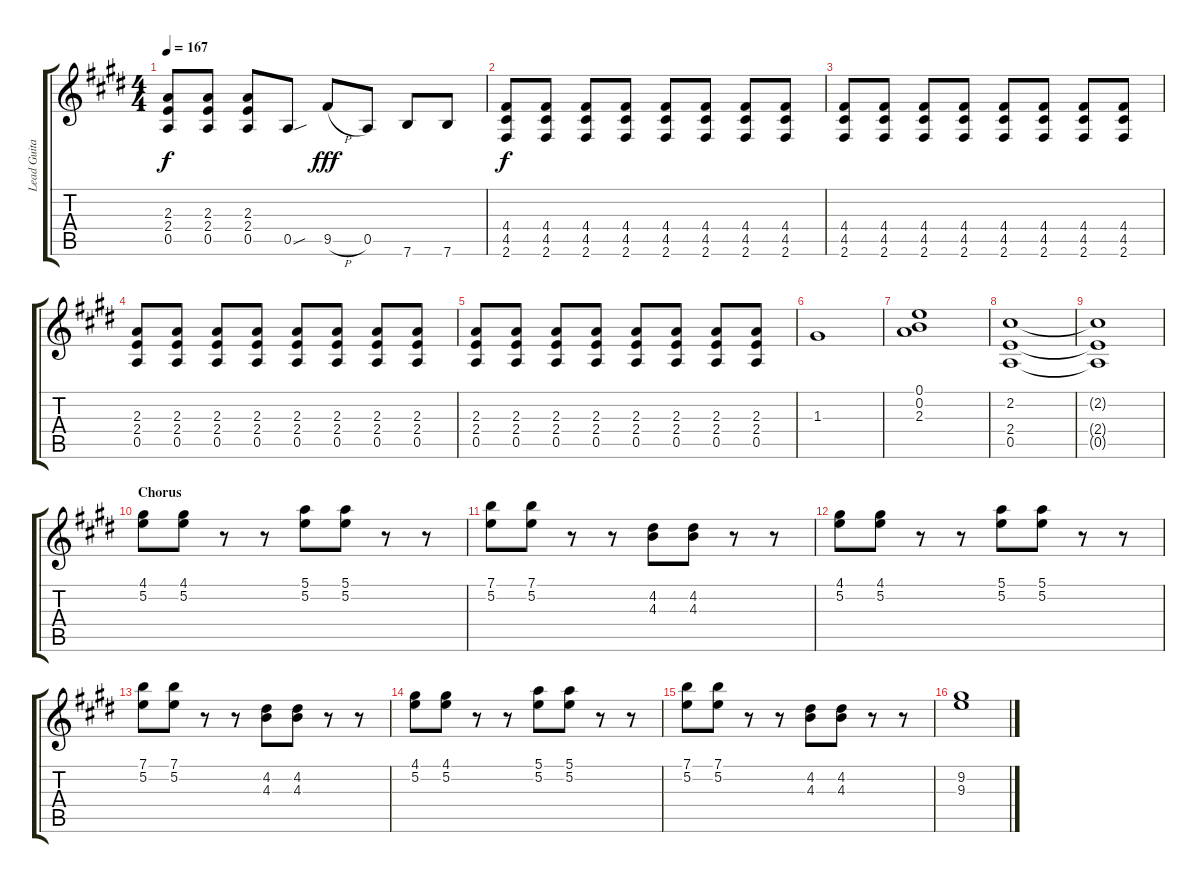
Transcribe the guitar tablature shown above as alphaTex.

\track ("Lead Guitar" "Lead Guita") {instrument distortionguitar}
\staff {score tabs}
\tuning (E4 B3 G3 D3 A2 E2) {hide}
\ts (4 4)
\tempo 167
\clef g2
\ks e
(2.3 2.4 0.5).8{dy f} (2.3 2.4 0.5).8 (2.3 2.4 0.5).8 0.5{sou}.8 9.5{h}.8{dy fff} 0.5.8 7.6.8 7.6.8 |
(4.4 4.5 2.6).8{dy f} (4.4 4.5 2.6).8 (4.4 4.5 2.6).8 (4.4 4.5 2.6).8 (4.4 4.5 2.6).8 (4.4 4.5 2.6).8 (4.4 4.5 2.6).8 (4.4 4.5 2.6).8 |
(4.4 4.5 2.6).8 (4.4 4.5 2.6).8 (4.4 4.5 2.6).8 (4.4 4.5 2.6).8 (4.4 4.5 2.6).8 (4.4 4.5 2.6).8 (4.4 4.5 2.6).8 (4.4 4.5 2.6).8 |
(2.3 2.4 0.5).8 (2.3 2.4 0.5).8 (2.3 2.4 0.5).8 (2.3 2.4 0.5).8 (2.3 2.4 0.5).8 (2.3 2.4 0.5).8 (2.3 2.4 0.5).8 (2.3 2.4 0.5).8 |
(2.3 2.4 0.5).8 (2.3 2.4 0.5).8 (2.3 2.4 0.5).8 (2.3 2.4 0.5).8 (2.3 2.4 0.5).8 (2.3 2.4 0.5).8 (2.3 2.4 0.5).8 (2.3 2.4 0.5).8 |
1.3.1 |
(0.1 0.2 2.3).1 |
(2.2 2.4 0.5).1 |
(2.2{t} 2.4{t} 0.5{t}).1 |
\section ("" "Chorus")
(4.1 5.2).8 (4.1 5.2).8 r.8 r.8 (5.1 5.2).8 (5.1 5.2).8 r.8 r.8 |
(7.1 5.2).8 (7.1 5.2).8 r.8 r.8 (4.2 4.3).8 (4.2 4.3).8 r.8 r.8 |
(4.1 5.2).8 (4.1 5.2).8 r.8 r.8 (5.1 5.2).8 (5.1 5.2).8 r.8 r.8 |
(7.1 5.2).8 (7.1 5.2).8 r.8 r.8 (4.2 4.3).8 (4.2 4.3).8 r.8 r.8 |
(4.1 5.2).8 (4.1 5.2).8 r.8 r.8 (5.1 5.2).8 (5.1 5.2).8 r.8 r.8 |
(7.1 5.2).8 (7.1 5.2).8 r.8 r.8 (4.2 4.3).8 (4.2 4.3).8 r.8 r.8 |
(9.2 9.3).1
